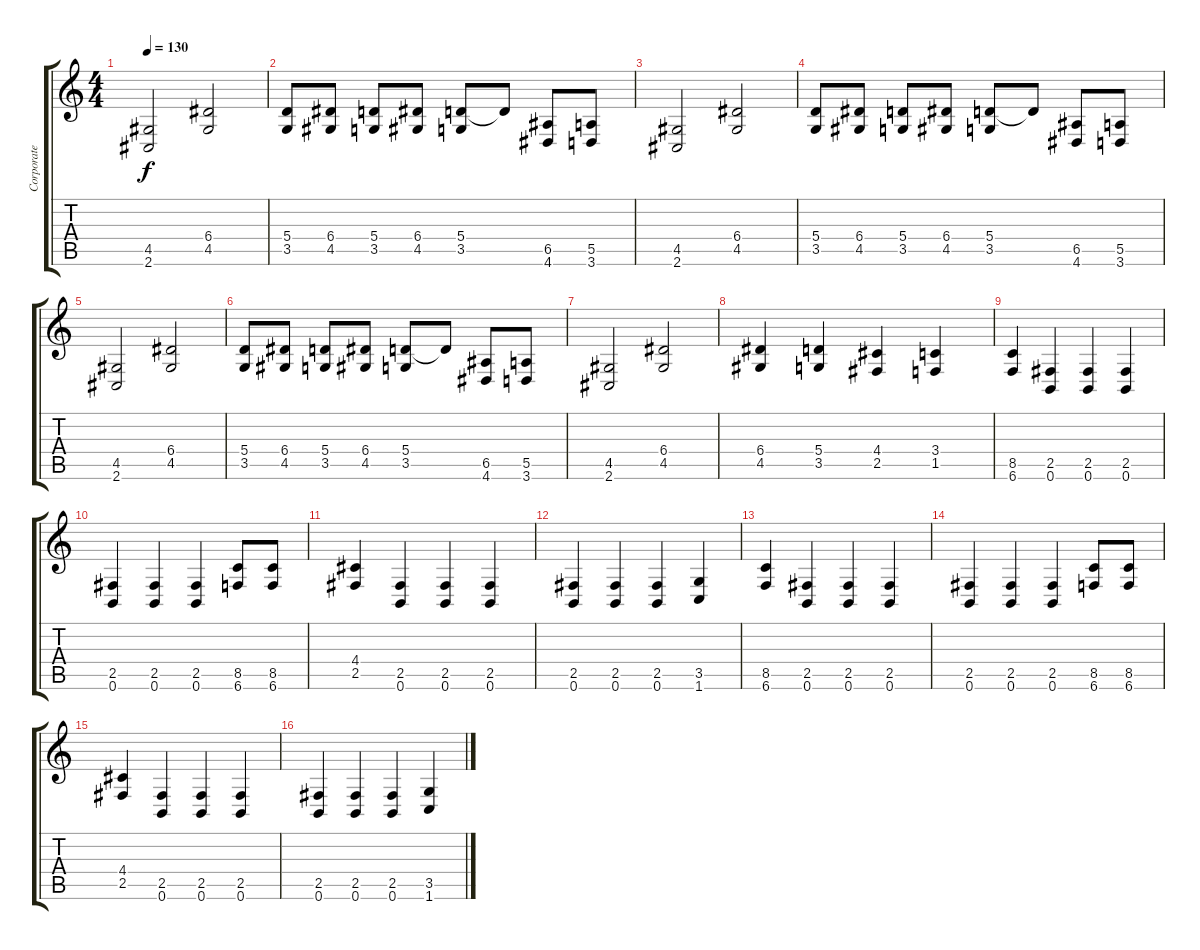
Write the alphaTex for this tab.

\track ("Corporate Death (L)" "Corporate ") {instrument distortionguitar}
\staff {score tabs}
\tuning (B3 Gb3 D3 A2 E2 B1) {hide}
\ts (4 4)
\tempo 130
\clef g2
\ks c
(4.5 2.6).2{dy f} (6.4 4.5).2 |
(5.4 3.5).8 (6.4 4.5).8 (5.4 3.5).8 (6.4 4.5).8 (5.4 3.5).8 5.4{t}.8 (6.5 4.6).8 (5.5 3.6).8 |
(4.5 2.6).2 (6.4 4.5).2 |
(5.4 3.5).8 (6.4 4.5).8 (5.4 3.5).8 (6.4 4.5).8 (5.4 3.5).8 5.4{t}.8 (6.5 4.6).8 (5.5 3.6).8 |
(4.5 2.6).2 (6.4 4.5).2 |
(5.4 3.5).8 (6.4 4.5).8 (5.4 3.5).8 (6.4 4.5).8 (5.4 3.5).8 5.4{t}.8 (6.5 4.6).8 (5.5 3.6).8 |
(4.5 2.6).2 (6.4 4.5).2 |
(6.4 4.5).4 (5.4 3.5).4 (4.4 2.5).4 (3.4 1.5).4 |
(8.5 6.6).4 (2.5 0.6).4 (2.5 0.6).4 (2.5 0.6).4 |
(2.5 0.6).4 (2.5 0.6).4 (2.5 0.6).4 (8.5 6.6).8 (8.5 6.6).8 |
(4.4 2.5).4 (2.5 0.6).4 (2.5 0.6).4 (2.5 0.6).4 |
(2.5 0.6).4 (2.5 0.6).4 (2.5 0.6).4 (3.5 1.6).4 |
(8.5 6.6).4 (2.5 0.6).4 (2.5 0.6).4 (2.5 0.6).4 |
(2.5 0.6).4 (2.5 0.6).4 (2.5 0.6).4 (8.5 6.6).8 (8.5 6.6).8 |
(4.4 2.5).4 (2.5 0.6).4 (2.5 0.6).4 (2.5 0.6).4 |
(2.5 0.6).4 (2.5 0.6).4 (2.5 0.6).4 (3.5 1.6).4
